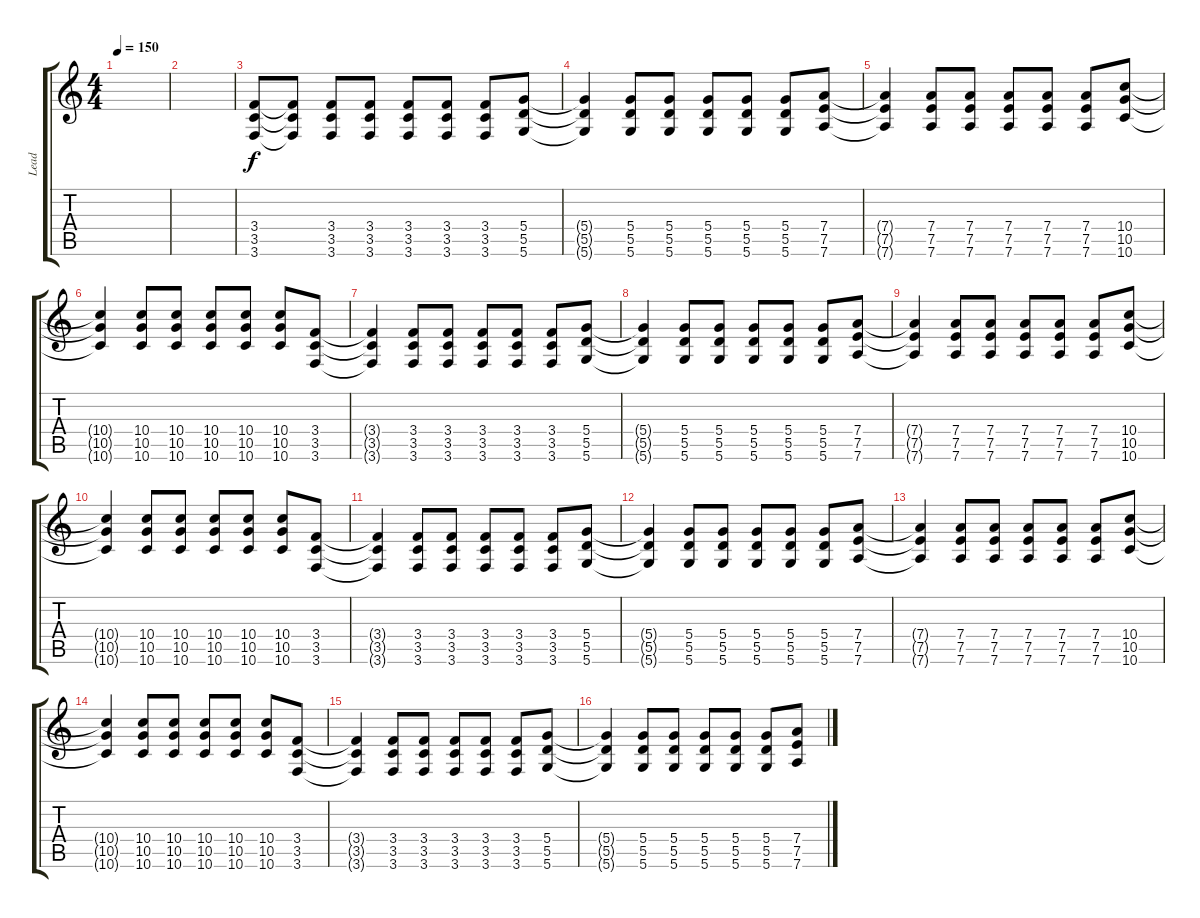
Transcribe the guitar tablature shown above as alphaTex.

\track ("Lead" "Lead") {instrument overdrivenguitar}
\staff {score tabs}
\tuning (E4 B3 G3 D3 A2 D2) {hide}
\ts (4 4)
\tempo 150
\clef g2
\ks c
|
|
(3.4 3.5 3.6).8 (3.4{t} 3.5{t} 3.6{t}).8 (3.4 3.5 3.6).8 (3.4 3.5 3.6).8 (3.4 3.5 3.6).8 (3.4 3.5 3.6).8 (3.4 3.5 3.6).8 (5.4 5.5 5.6).8 |
(5.4{t} 5.5{t} 5.6{t}).4 (5.4 5.5 5.6).8 (5.4 5.5 5.6).8 (5.4 5.5 5.6).8 (5.4 5.5 5.6).8 (5.4 5.5 5.6).8 (7.4 7.5 7.6).8 |
(7.4{t} 7.5{t} 7.6{t}).4 (7.4 7.5 7.6).8 (7.4 7.5 7.6).8 (7.4 7.5 7.6).8 (7.4 7.5 7.6).8 (7.4 7.5 7.6).8 (10.4 10.5 10.6).8 |
(10.4{t} 10.5{t} 10.6{t}).4 (10.4 10.5 10.6).8 (10.4 10.5 10.6).8 (10.4 10.5 10.6).8 (10.4 10.5 10.6).8 (10.4 10.5 10.6).8 (3.4 3.5 3.6).8 |
(3.4{t} 3.5{t} 3.6{t}).4 (3.4 3.5 3.6).8 (3.4 3.5 3.6).8 (3.4 3.5 3.6).8 (3.4 3.5 3.6).8 (3.4 3.5 3.6).8 (5.4 5.5 5.6).8 |
(5.4{t} 5.5{t} 5.6{t}).4 (5.4 5.5 5.6).8 (5.4 5.5 5.6).8 (5.4 5.5 5.6).8 (5.4 5.5 5.6).8 (5.4 5.5 5.6).8 (7.4 7.5 7.6).8 |
(7.4{t} 7.5{t} 7.6{t}).4 (7.4 7.5 7.6).8 (7.4 7.5 7.6).8 (7.4 7.5 7.6).8 (7.4 7.5 7.6).8 (7.4 7.5 7.6).8 (10.4 10.5 10.6).8 |
(10.4{t} 10.5{t} 10.6{t}).4 (10.4 10.5 10.6).8 (10.4 10.5 10.6).8 (10.4 10.5 10.6).8 (10.4 10.5 10.6).8 (10.4 10.5 10.6).8 (3.4 3.5 3.6).8 |
(3.4{t} 3.5{t} 3.6{t}).4 (3.4 3.5 3.6).8 (3.4 3.5 3.6).8 (3.4 3.5 3.6).8 (3.4 3.5 3.6).8 (3.4 3.5 3.6).8 (5.4 5.5 5.6).8 |
(5.4{t} 5.5{t} 5.6{t}).4 (5.4 5.5 5.6).8 (5.4 5.5 5.6).8 (5.4 5.5 5.6).8 (5.4 5.5 5.6).8 (5.4 5.5 5.6).8 (7.4 7.5 7.6).8 |
(7.4{t} 7.5{t} 7.6{t}).4 (7.4 7.5 7.6).8 (7.4 7.5 7.6).8 (7.4 7.5 7.6).8 (7.4 7.5 7.6).8 (7.4 7.5 7.6).8 (10.4 10.5 10.6).8 |
(10.4{t} 10.5{t} 10.6{t}).4 (10.4 10.5 10.6).8 (10.4 10.5 10.6).8 (10.4 10.5 10.6).8 (10.4 10.5 10.6).8 (10.4 10.5 10.6).8 (3.4 3.5 3.6).8 |
(3.4{t} 3.5{t} 3.6{t}).4 (3.4 3.5 3.6).8 (3.4 3.5 3.6).8 (3.4 3.5 3.6).8 (3.4 3.5 3.6).8 (3.4 3.5 3.6).8 (5.4 5.5 5.6).8 |
(5.4{t} 5.5{t} 5.6{t}).4 (5.4 5.5 5.6).8 (5.4 5.5 5.6).8 (5.4 5.5 5.6).8 (5.4 5.5 5.6).8 (5.4 5.5 5.6).8 (7.4 7.5 7.6).8
